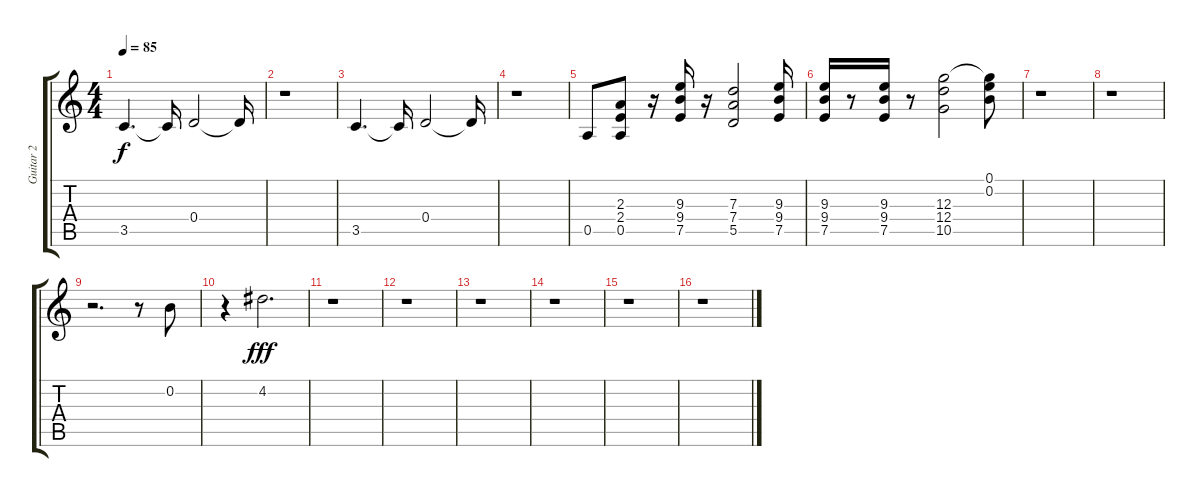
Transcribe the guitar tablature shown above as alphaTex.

\track ("Guitar 2" "Guitar 2") {instrument distortionguitar}
\staff {score tabs}
\tuning (E4 B3 G3 D3 A2 E2) {hide}
\ts (4 4)
\tempo 85
\clef g2
\ks c
3.5.4{d dy f} 3.5{t}.16 0.4.2 0.4{t}.16 |
r.1 |
3.5.4{d} 3.5{t}.16 0.4.2 0.4{t}.16 |
r.1 |
0.5.8 (2.3 2.4 0.5).8 r.16 (9.3 9.4 7.5).16 r.16 (7.3 7.4 5.5).2 (9.3 9.4 7.5).16 |
(9.3 9.4 7.5).16 r.8 (9.3 9.4 7.5).16 r.8 (12.3 12.4 10.5).2 (0.1 0.2 12.3{t}).8 |
r.1 |
r.1 |
r.2{d} r.8 0.2.8 |
r.4 4.2.2{d dy fff} |
r.1 |
r.1 |
r.1 |
r.1 |
r.1 |
r.1
